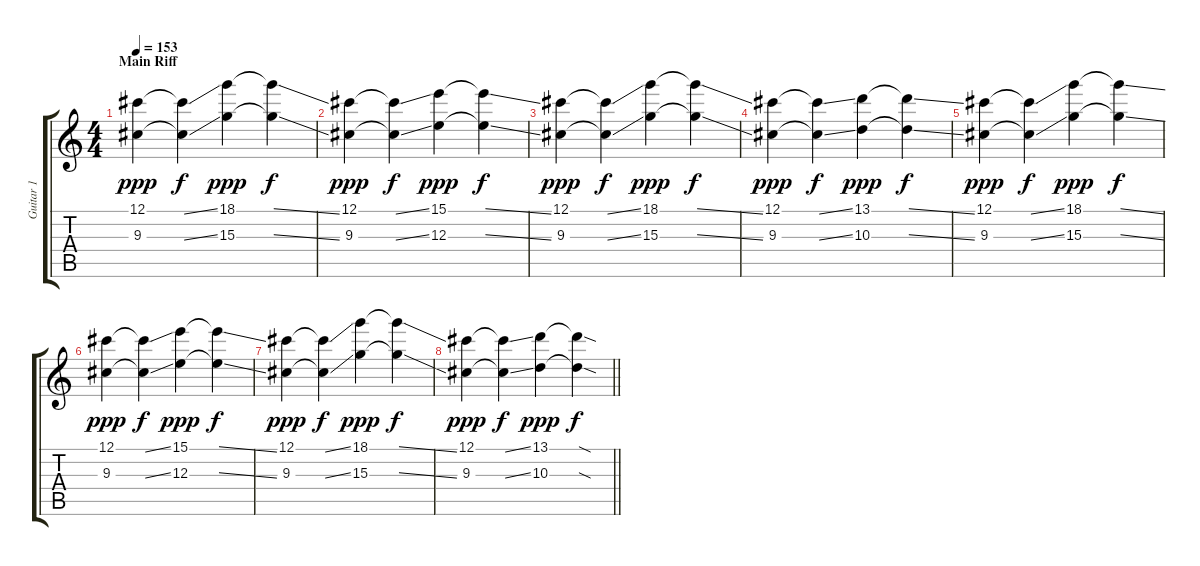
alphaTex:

\track ("Guitar 1" "Guitar 1") {instrument overdrivenguitar}
\staff {score tabs}
\tuning (Db4 Ab3 E3 B2 Gb2 B1) {hide}
\ts (4 4)
\section ("" "Main Riff")
\tempo 153
\clef g2
\ks c
(12.1 9.3).4{dy ppp} (12.1{ss t} 9.3{ss t}).4{dy f} (18.1 15.3).4{dy ppp} (18.1{ss t} 15.3{ss t}).4{dy f} |
(12.1 9.3).4{dy ppp} (12.1{ss t} 9.3{ss t}).4{dy f} (15.1 12.3).4{dy ppp} (15.1{ss t} 12.3{ss t}).4{dy f} |
(12.1 9.3).4{dy ppp} (12.1{ss t} 9.3{ss t}).4{dy f} (18.1 15.3).4{dy ppp} (18.1{ss t} 15.3{ss t}).4{dy f} |
(12.1 9.3).4{dy ppp} (12.1{ss t} 9.3{ss t}).4{dy f} (13.1 10.3).4{dy ppp} (13.1{ss t} 10.3{ss t}).4{dy f} |
(12.1 9.3).4{dy ppp} (12.1{ss t} 9.3{ss t}).4{dy f} (18.1 15.3).4{dy ppp} (18.1{ss t} 15.3{ss t}).4{dy f} |
(12.1 9.3).4{dy ppp} (12.1{ss t} 9.3{ss t}).4{dy f} (15.1 12.3).4{dy ppp} (15.1{ss t} 12.3{ss t}).4{dy f} |
(12.1 9.3).4{dy ppp} (12.1{ss t} 9.3{ss t}).4{dy f} (18.1 15.3).4{dy ppp} (18.1{ss t} 15.3{ss t}).4{dy f} |
\barLineRight lightlight
(12.1 9.3).4{dy ppp} (12.1{ss t} 9.3{ss t}).4{dy f} (13.1 10.3).4{dy ppp} (13.1{sod t} 10.3{sod t}).4{dy f}
